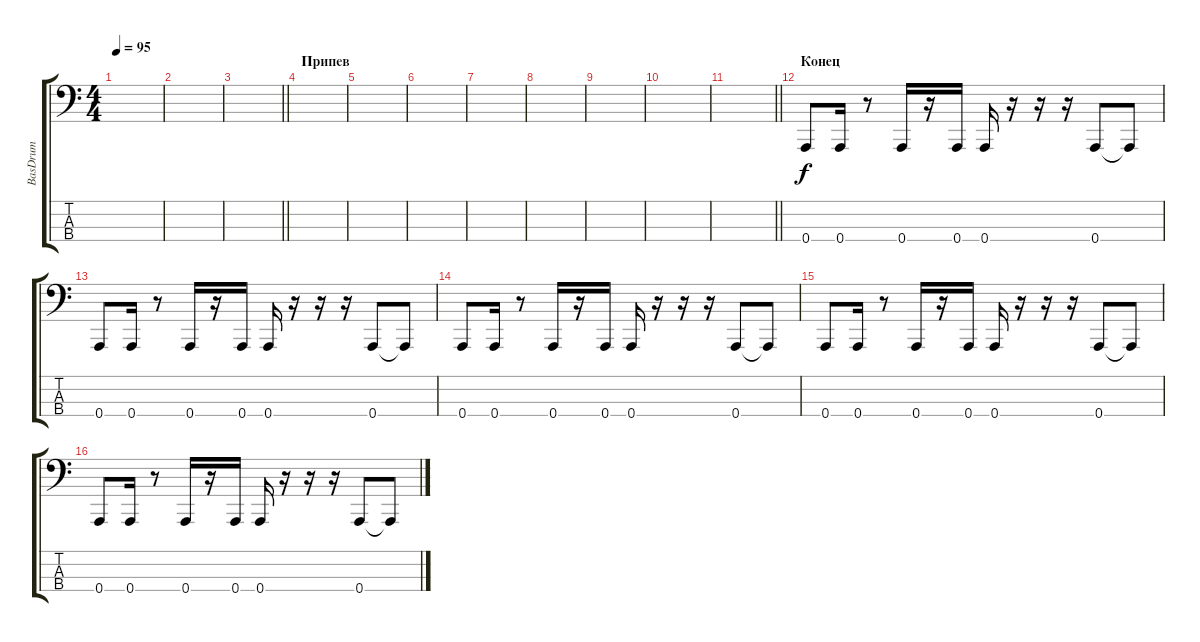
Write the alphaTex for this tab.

\track ("BasDrum" "BasDrum") {instrument acousticbass}
\staff {score tabs}
\tuning (G2 D2 A1 A0) {hide}
\ts (4 4)
\tempo 95
\clef f4
\ks c
|
|
\barLineRight lightlight
|
\section ("" "Припев")
|
|
|
|
|
|
|
\barLineRight lightlight
|
\section ("" "Конец")
0.4.8 0.4.16 r.8 0.4.16 r.16 0.4.16 0.4.16 r.16 r.16 r.16 0.4.8 0.4{t}.8 |
0.4.8 0.4.16 r.8 0.4.16 r.16 0.4.16 0.4.16 r.16 r.16 r.16 0.4.8 0.4{t}.8 |
0.4.8 0.4.16 r.8 0.4.16 r.16 0.4.16 0.4.16 r.16 r.16 r.16 0.4.8 0.4{t}.8 |
0.4.8 0.4.16 r.8 0.4.16 r.16 0.4.16 0.4.16 r.16 r.16 r.16 0.4.8 0.4{t}.8 |
0.4.8 0.4.16 r.8 0.4.16 r.16 0.4.16 0.4.16 r.16 r.16 r.16 0.4.8 0.4{t}.8
